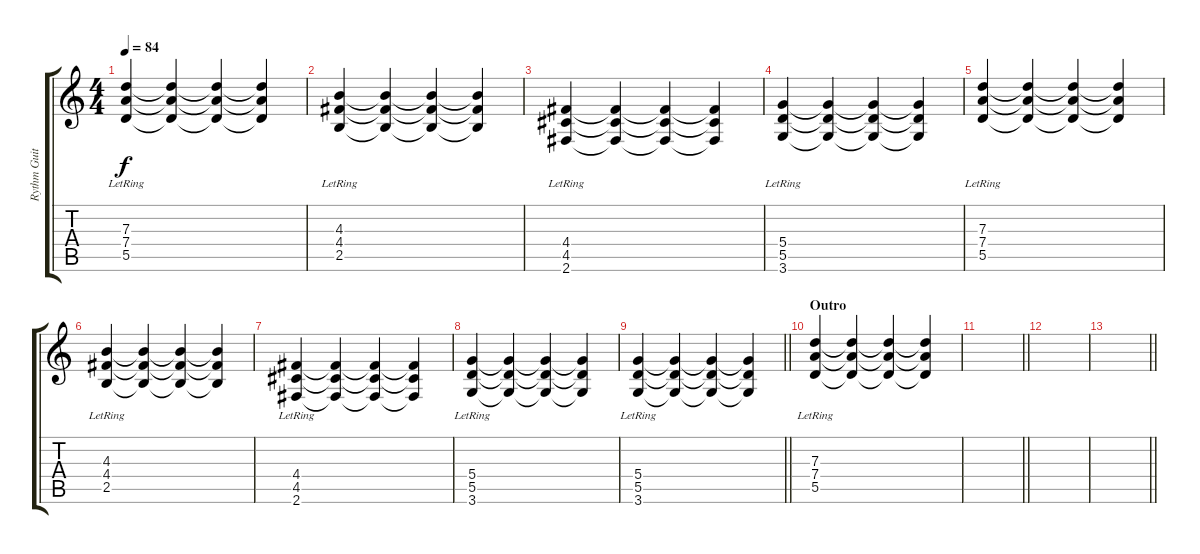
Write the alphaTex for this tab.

\track ("Rythm Guitar" "Rythm Guit") {instrument distortionguitar}
\staff {score tabs}
\tuning (E4 B3 G3 D3 A2 E2) {hide}
\ts (4 4)
\tempo 84
\clef g2
\ks c
(7.3{lr} 7.4 5.5).4{dy f} (7.3{t} 7.4{t} 5.5{t}).4 (7.3{t} 7.4{t} 5.5{t}).4 (7.3{t} 7.4{t} 5.5{t}).4 |
(4.3{lr} 4.4 2.5).4 (4.3{t} 4.4{t} 2.5{t}).4 (4.3{t} 4.4{t} 2.5{t}).4 (4.3{t} 4.4{t} 2.5{t}).4 |
(4.4{lr} 4.5 2.6).4 (4.4{t} 4.5{t} 2.6{t}).4 (4.4{t} 4.5{t} 2.6{t}).4 (4.4{t} 4.5{t} 2.6{t}).4 |
(5.4 5.5{lr} 3.6).4 (5.4{t} 5.5{t} 3.6{t}).4 (5.4{t} 5.5{t} 3.6{t}).4 (5.4{t} 5.5{t} 3.6{t}).4 |
(7.3{lr} 7.4 5.5).4 (7.3{t} 7.4{t} 5.5{t}).4 (7.3{t} 7.4{t} 5.5{t}).4 (7.3{t} 7.4{t} 5.5{t}).4 |
(4.3{lr} 4.4 2.5).4 (4.3{t} 4.4{t} 2.5{t}).4 (4.3{t} 4.4{t} 2.5{t}).4 (4.3{t} 4.4{t} 2.5{t}).4 |
(4.4{lr} 4.5 2.6).4 (4.4{t} 4.5{t} 2.6{t}).4 (4.4{t} 4.5{t} 2.6{t}).4 (4.4{t} 4.5{t} 2.6{t}).4 |
(5.4 5.5{lr} 3.6).4 (5.4{t} 5.5{t} 3.6{t}).4 (5.4{t} 5.5{t} 3.6{t}).4 (5.4{t} 5.5{t} 3.6{t}).4 |
\barLineRight lightlight
(5.4{lr} 5.5{lr} 3.6{lr}).4 (5.4{t} 5.5{t} 3.6{t}).4 (5.4{t} 5.5{t} 3.6{t}).4 (5.4{t} 5.5{t} 3.6{t}).4 |
\section ("" "Outro")
(7.3{lr} 7.4{lr} 5.5{lr}).4 (7.3{t} 7.4{t} 5.5{t}).4 (7.3{t} 7.4{t} 5.5{t}).4 (7.3{t} 7.4{t} 5.5{t}).4 |
\barLineRight lightlight
|
|
\barLineRight lightlight
